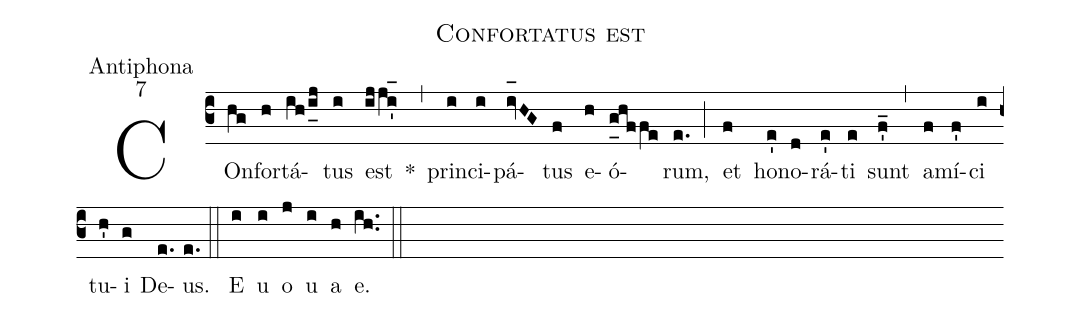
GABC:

name:Confortatus est;
office-part:Antiphona;
mode:7;
%%
(c3) COn(hg)for(h)tá(ih/i_[uh:l]j)tus(i) est(ijji'_1[oh:h]) *(,) prin(i)ci(i)pá(iv_[oh:h]HG)tus(f) e(h)ó(g_[uh:l]hffe)rum,(e.) (;) et(f) ho(e')no(d)rá(e')ti(e) sunt(f'_) (,) a(f)mí(f')ci(i) tu(h')i(g) De(e.)us.(e.) (::) <eu>E(i) u(i) o(j) u(i) a(h) e.</eu>(ih..) (::)
